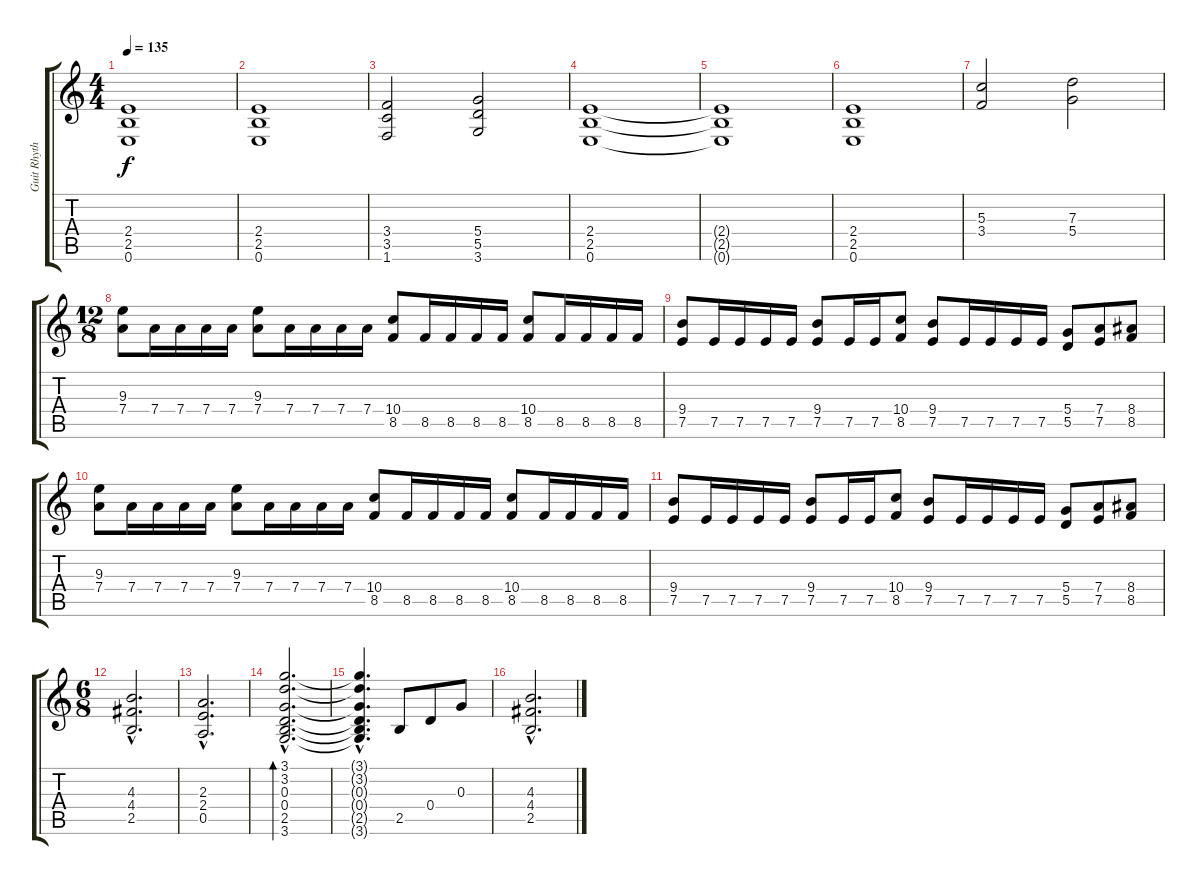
\track ("Guit Rhythm" "Guit Rhyth") {instrument distortionguitar}
\staff {score tabs}
\tuning (E4 B3 G3 D3 A2 E2) {hide}
\ts (4 4)
\tempo 135
\clef g2
\ks c
(2.4{t} 2.5{t} 0.6{t}).1{dy f} |
(2.4 2.5 0.6).1 |
(3.4 3.5 1.6).2 (5.4 5.5 3.6).2 |
(2.4 2.5 0.6).1 |
(2.4{t} 2.5{t} 0.6{t}).1 |
(2.4 2.5 0.6).1 |
(5.3 3.4).2 (7.3 5.4).2 |
\ts (12 8)
(9.3 7.4).8 7.4.16 7.4.16 7.4.16 7.4.16 (9.3 7.4).8 7.4.16 7.4.16 7.4.16 7.4.16 (10.4 8.5).8 8.5.16 8.5.16 8.5.16 8.5.16 (10.4 8.5).8 8.5.16 8.5.16 8.5.16 8.5.16 |
(9.4 7.5).8 7.5.16 7.5.16 7.5.16 7.5.16 (9.4 7.5).8 7.5.16 7.5.16 (10.4 8.5).8 (9.4 7.5).8 7.5.16 7.5.16 7.5.16 7.5.16 (5.4 5.5).8 (7.4 7.5).8 (8.4 8.5).8 |
(9.3 7.4).8 7.4.16 7.4.16 7.4.16 7.4.16 (9.3 7.4).8 7.4.16 7.4.16 7.4.16 7.4.16 (10.4 8.5).8 8.5.16 8.5.16 8.5.16 8.5.16 (10.4 8.5).8 8.5.16 8.5.16 8.5.16 8.5.16 |
(9.4 7.5).8 7.5.16 7.5.16 7.5.16 7.5.16 (9.4 7.5).8 7.5.16 7.5.16 (10.4 8.5).8 (9.4 7.5).8 7.5.16 7.5.16 7.5.16 7.5.16 (5.4 5.5).8 (7.4 7.5).8 (8.4 8.5).8 |
\ts (6 8)
(4.3{hac} 4.4{hac} 2.5{hac}).2{d} |
(2.3{hac} 2.4{hac} 0.5{hac}).2{d} |
(3.1{hac} 3.2{hac} 0.3{hac} 0.4{hac} 2.5{hac} 3.6{hac}).2{d bd 240} |
(3.1{hac t} 3.2{hac t} 0.3{hac t} 0.4{hac t} 2.5{hac t} 3.6{hac t}).4{d} 2.5.8 0.4.8 0.3.8 |
(4.3{hac} 4.4{hac} 2.5{hac}).2{d}
